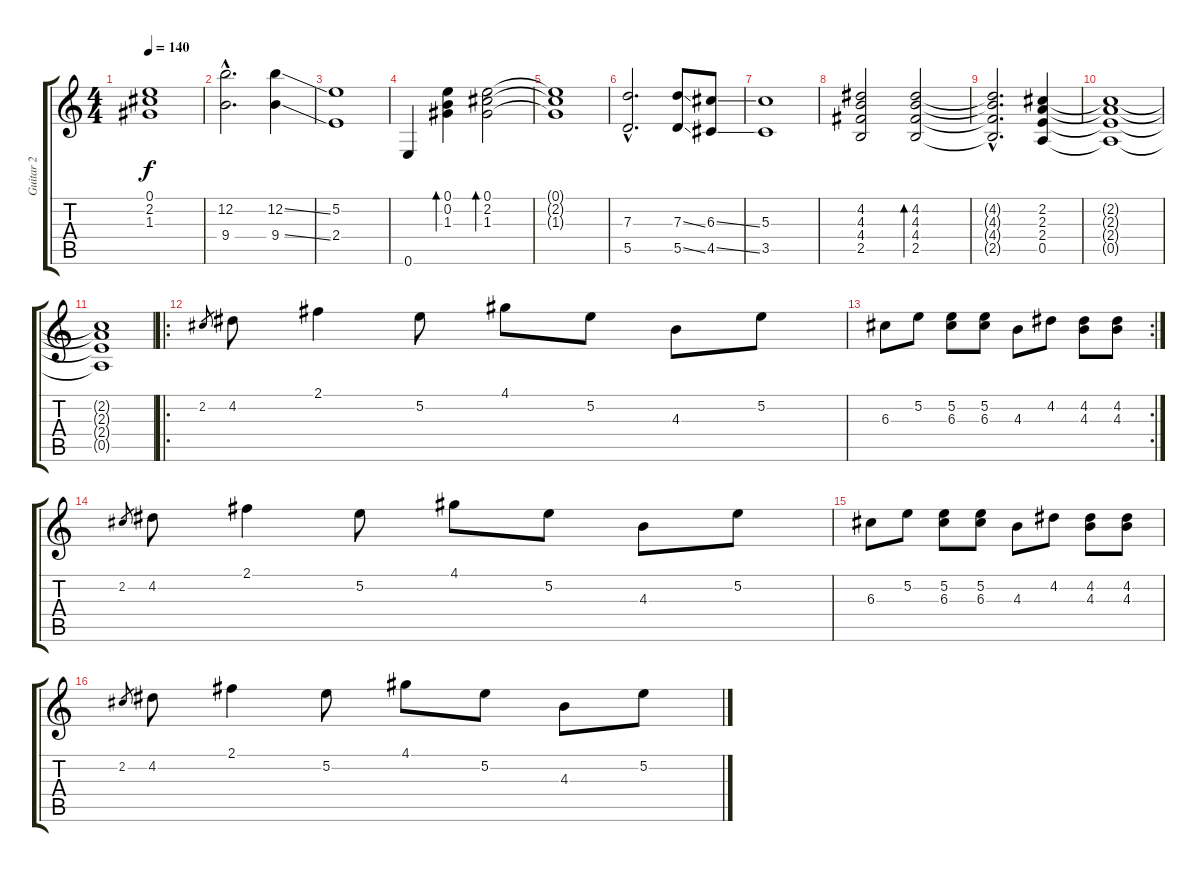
\track ("Guitar 2" "Guitar 2") {instrument electricguitarjazz}
\staff {score tabs}
\tuning (E4 B3 G3 D3 A2 E2) {hide}
\ts (4 4)
\tempo 140
\clef g2
\ks c
(0.1{t} 2.2{t} 1.3{t}).1{dy f} |
(12.2{hac} 9.4{hac}).2{d} (12.2{ss} 9.4{ss}).4 |
(5.2 2.4).1 |
0.6.4 (0.1 0.2 1.3).4{bd 240} (0.1 2.2 1.3).2{bd 240} |
(0.1{t} 2.2{t} 1.3{t}).1 |
(7.3{hac} 5.5{hac}).2{d} (7.3{ss} 5.5{ss}).8 (6.3{ss} 4.5{ss}).8 |
(5.3 3.5).1 |
(4.2 4.3 4.4 2.5).2 (4.2 4.3 4.4 2.5).2{bd 240} |
(4.2{hac t} 4.3{hac t} 4.4{hac t} 2.5{hac t}).2{d} (2.2 2.3 2.4 0.5).4 |
(2.2{t} 2.3{t} 2.4{t} 0.5{t}).1 |
(2.2{t} 2.3{t} 2.4{t} 0.5{t}).1 |
\ro
2.2.8{gr} 4.2.8 2.1.4 5.2.8 4.1.8 5.2.8 4.3.8 5.2.8 |
\rc 2
6.3.8 5.2.8 (5.2 6.3).8 (5.2 6.3).8 4.3.8 4.2.8 (4.2 4.3).8 (4.2 4.3).8 |
2.2.8{gr} 4.2.8 2.1.4 5.2.8 4.1.8 5.2.8 4.3.8 5.2.8 |
6.3.8 5.2.8 (5.2 6.3).8 (5.2 6.3).8 4.3.8 4.2.8 (4.2 4.3).8 (4.2 4.3).8 |
2.2.8{gr} 4.2.8 2.1.4 5.2.8 4.1.8 5.2.8 4.3.8 5.2.8
